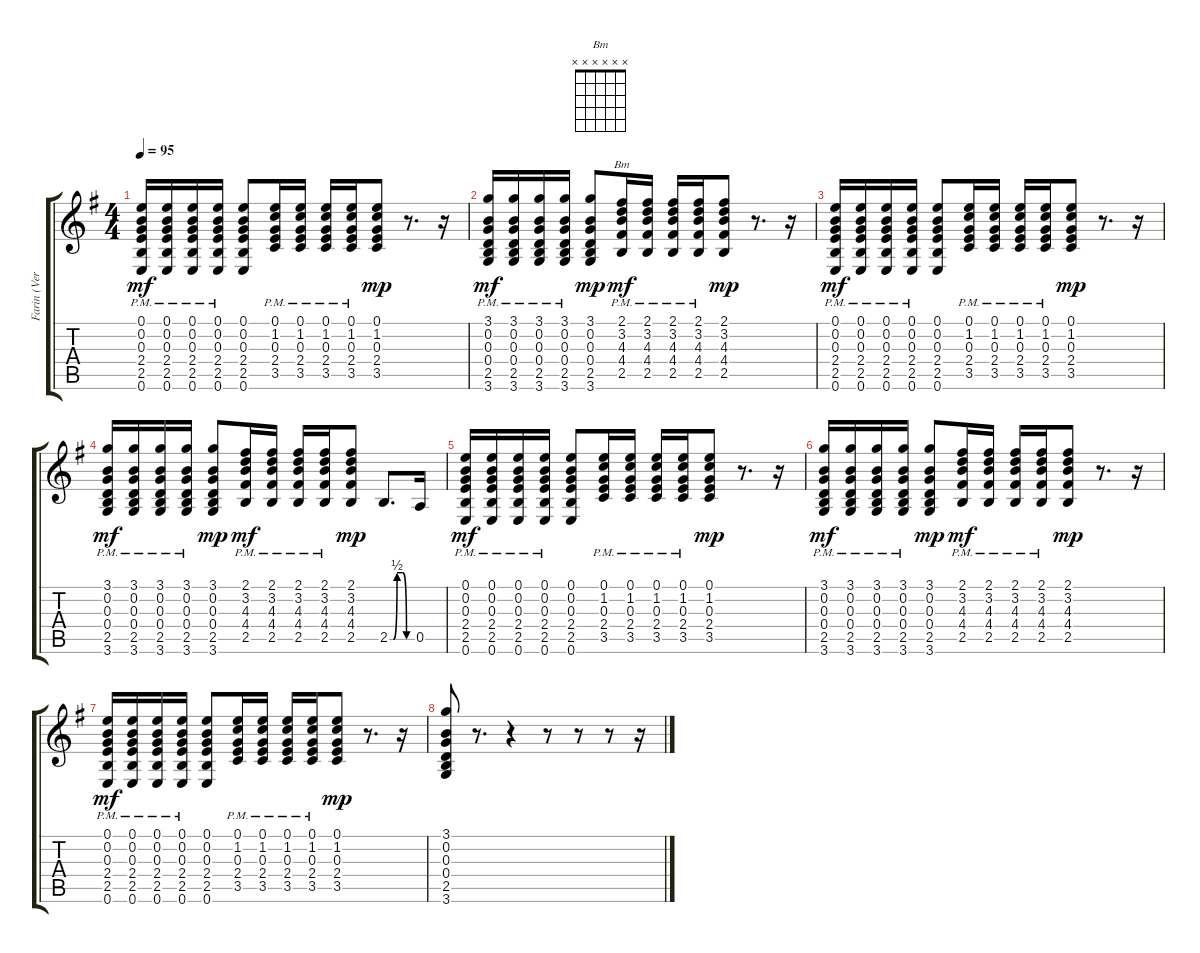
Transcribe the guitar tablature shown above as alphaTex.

\track ("Farin (Verzerrt) Rythm " "Farin (Ver") {instrument overdrivenguitar}
\staff {score tabs}
\tuning (E4 B3 G3 D3 A2 E2) {hide}
\chord ("Bm" x x x x x x)
\ts (4 4)
\tempo 95
\clef g2
\ks g
(0.1{pm} 0.2{pm} 0.3{pm} 2.4{pm} 2.5{pm} 0.6{pm}).16{dy mf instrument overdrivenguitar} (0.1{pm} 0.2{pm} 0.3{pm} 2.4{pm} 2.5{pm} 0.6{pm}).16 (0.1{pm} 0.2{pm} 0.3{pm} 2.4{pm} 2.5{pm} 0.6{pm}).16 (0.1{pm} 0.2{pm} 0.3{pm} 2.4{pm} 2.5{pm} 0.6{pm}).16 (0.1 0.2 0.3 2.4 2.5 0.6).8 (0.1{pm} 1.2{pm} 0.3{pm} 2.4{pm} 3.5{pm}).16 (0.1{pm} 1.2{pm} 0.3{pm} 2.4{pm} 3.5{pm}).16 (0.1{pm} 1.2{pm} 0.3{pm} 2.4{pm} 3.5{pm}).16 (0.1{pm} 1.2{pm} 0.3{pm} 2.4{pm} 3.5{pm}).16 (0.1 1.2 0.3 2.4 3.5).8{dy mp} r.8{d} r.16 |
(3.1{pm} 0.2{pm} 0.3{pm} 0.4{pm} 2.5{pm} 3.6{pm}).16{dy mf} (3.1{pm} 0.2{pm} 0.3{pm} 0.4{pm} 2.5{pm} 3.6{pm}).16 (3.1{pm} 0.2{pm} 0.3{pm} 0.4{pm} 2.5{pm} 3.6{pm}).16 (3.1{pm} 0.2{pm} 0.3{pm} 0.4{pm} 2.5{pm} 3.6{pm}).16 (3.1 0.2 0.3 0.4 2.5 3.6).8{dy mp} (2.1{pm} 3.2{pm} 4.3{pm} 4.4{pm} 2.5{pm}).16{ch "Bm" dy mf} (2.1{pm} 3.2{pm} 4.3{pm} 4.4{pm} 2.5{pm}).16 (2.1{pm} 3.2{pm} 4.3{pm} 4.4{pm} 2.5{pm}).16 (2.1{pm} 3.2{pm} 4.3{pm} 4.4{pm} 2.5{pm}).16 (2.1 3.2 4.3 4.4 2.5).8{dy mp} r.8{d} r.16 |
(0.1{pm} 0.2{pm} 0.3{pm} 2.4{pm} 2.5{pm} 0.6{pm}).16{dy mf} (0.1{pm} 0.2{pm} 0.3{pm} 2.4{pm} 2.5{pm} 0.6{pm}).16 (0.1{pm} 0.2{pm} 0.3{pm} 2.4{pm} 2.5{pm} 0.6{pm}).16 (0.1{pm} 0.2{pm} 0.3{pm} 2.4{pm} 2.5{pm} 0.6{pm}).16 (0.1 0.2 0.3 2.4 2.5 0.6).8 (0.1{pm} 1.2{pm} 0.3{pm} 2.4{pm} 3.5{pm}).16 (0.1{pm} 1.2{pm} 0.3{pm} 2.4{pm} 3.5{pm}).16 (0.1{pm} 1.2{pm} 0.3{pm} 2.4{pm} 3.5{pm}).16 (0.1{pm} 1.2{pm} 0.3{pm} 2.4{pm} 3.5{pm}).16 (0.1 1.2 0.3 2.4 3.5).8{dy mp} r.8{d} r.16 |
(3.1{pm} 0.2{pm} 0.3{pm} 0.4{pm} 2.5{pm} 3.6{pm}).16{dy mf} (3.1{pm} 0.2{pm} 0.3{pm} 0.4{pm} 2.5{pm} 3.6{pm}).16 (3.1{pm} 0.2{pm} 0.3{pm} 0.4{pm} 2.5{pm} 3.6{pm}).16 (3.1{pm} 0.2{pm} 0.3{pm} 0.4{pm} 2.5{pm} 3.6{pm}).16 (3.1 0.2 0.3 0.4 2.5 3.6).8{dy mp} (2.1{pm} 3.2{pm} 4.3{pm} 4.4{pm} 2.5{pm}).16{dy mf} (2.1{pm} 3.2{pm} 4.3{pm} 4.4{pm} 2.5{pm}).16 (2.1{pm} 3.2{pm} 4.3{pm} 4.4{pm} 2.5{pm}).16 (2.1{pm} 3.2{pm} 4.3{pm} 4.4{pm} 2.5{pm}).16 (2.1 3.2 4.3 4.4 2.5).8{dy mp} 2.5{be (custom 0 0 10 0 20 2 35 2 45 0 60 0)}.8{d} 0.5.16 |
(0.1{pm} 0.2{pm} 0.3{pm} 2.4{pm} 2.5{pm} 0.6{pm}).16{dy mf} (0.1{pm} 0.2{pm} 0.3{pm} 2.4{pm} 2.5{pm} 0.6{pm}).16 (0.1{pm} 0.2{pm} 0.3{pm} 2.4{pm} 2.5{pm} 0.6{pm}).16 (0.1{pm} 0.2{pm} 0.3{pm} 2.4{pm} 2.5{pm} 0.6{pm}).16 (0.1 0.2 0.3 2.4 2.5 0.6).8 (0.1{pm} 1.2{pm} 0.3{pm} 2.4{pm} 3.5{pm}).16 (0.1{pm} 1.2{pm} 0.3{pm} 2.4{pm} 3.5{pm}).16 (0.1{pm} 1.2{pm} 0.3{pm} 2.4{pm} 3.5{pm}).16 (0.1{pm} 1.2{pm} 0.3{pm} 2.4{pm} 3.5{pm}).16 (0.1 1.2 0.3 2.4 3.5).8{dy mp} r.8{d} r.16 |
(3.1{pm} 0.2{pm} 0.3{pm} 0.4{pm} 2.5{pm} 3.6{pm}).16{dy mf} (3.1{pm} 0.2{pm} 0.3{pm} 0.4{pm} 2.5{pm} 3.6{pm}).16 (3.1{pm} 0.2{pm} 0.3{pm} 0.4{pm} 2.5{pm} 3.6{pm}).16 (3.1{pm} 0.2{pm} 0.3{pm} 0.4{pm} 2.5{pm} 3.6{pm}).16 (3.1 0.2 0.3 0.4 2.5 3.6).8{dy mp} (2.1{pm} 3.2{pm} 4.3{pm} 4.4{pm} 2.5{pm}).16{dy mf} (2.1{pm} 3.2{pm} 4.3{pm} 4.4{pm} 2.5{pm}).16 (2.1{pm} 3.2{pm} 4.3{pm} 4.4{pm} 2.5{pm}).16 (2.1{pm} 3.2{pm} 4.3{pm} 4.4{pm} 2.5{pm}).16 (2.1 3.2 4.3 4.4 2.5).8{dy mp} r.8{d} r.16 |
(0.1{pm} 0.2{pm} 0.3{pm} 2.4{pm} 2.5{pm} 0.6{pm}).16{dy mf} (0.1{pm} 0.2{pm} 0.3{pm} 2.4{pm} 2.5{pm} 0.6{pm}).16 (0.1{pm} 0.2{pm} 0.3{pm} 2.4{pm} 2.5{pm} 0.6{pm}).16 (0.1{pm} 0.2{pm} 0.3{pm} 2.4{pm} 2.5{pm} 0.6{pm}).16 (0.1 0.2 0.3 2.4 2.5 0.6).8 (0.1{pm} 1.2{pm} 0.3{pm} 2.4{pm} 3.5{pm}).16 (0.1{pm} 1.2{pm} 0.3{pm} 2.4{pm} 3.5{pm}).16 (0.1{pm} 1.2{pm} 0.3{pm} 2.4{pm} 3.5{pm}).16 (0.1{pm} 1.2{pm} 0.3{pm} 2.4{pm} 3.5{pm}).16 (0.1 1.2 0.3 2.4 3.5).8{dy mp} r.8{d} r.16 |
(3.1 0.2 0.3 0.4 2.5 3.6).8 r.8{d} r.4 r.8 r.8 r.8 r.16
